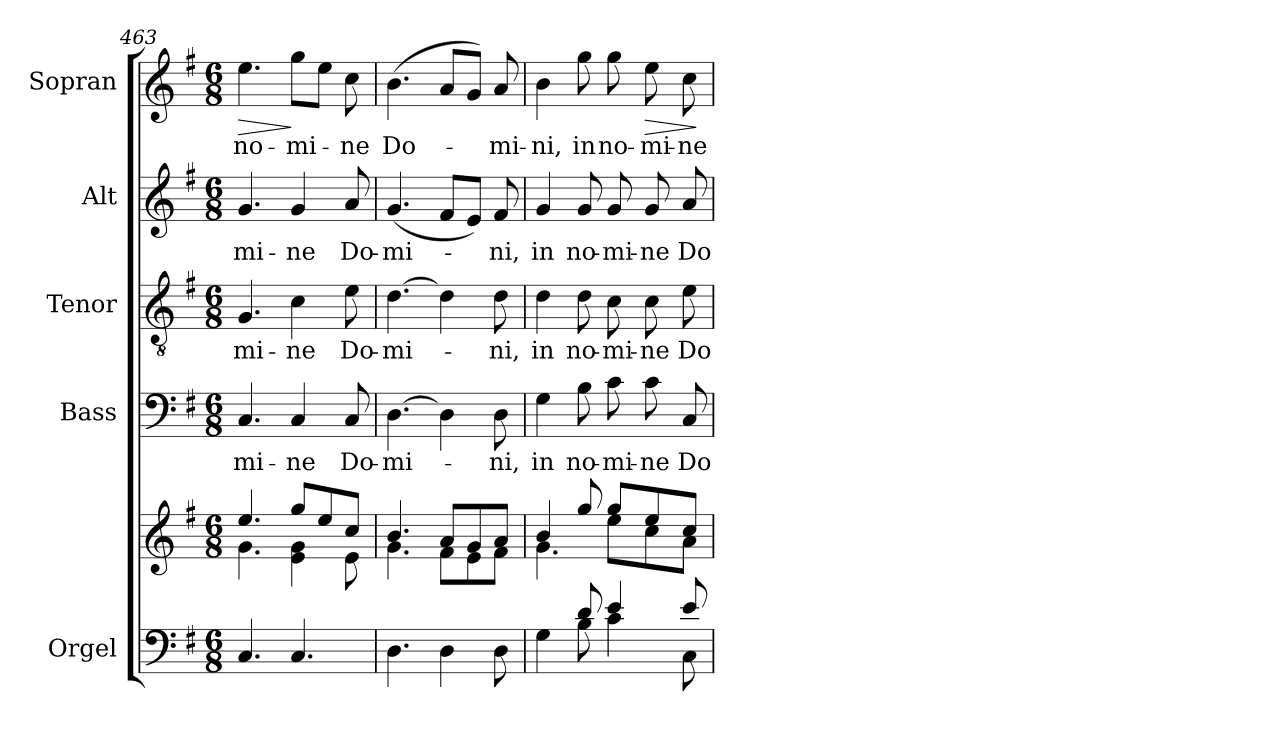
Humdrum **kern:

**kern	**kern	**kern	**text	**kern	**text	**kern	**text	**kern	**text	**dynam
*part5	*part5	*part4	*part4	*part3	*part3	*part2	*part2	*part1	*part1	*part1
*staff6	*staff5	*staff4	*staff4	*staff3	*staff3	*staff2	*staff2	*staff1	*staff1	*staff1
*I"Orgel	*	*I"Bass	*	*I"Tenor	*	*I"Alt	*	*I"Sopran	*	*
*I'Org.	*	*I'B.	*	*I'T.	*	*I'A.	*	*I'S.	*	*
*clefF4	*clefG2	*clefF4	*	*clefGv2	*	*clefG2	*	*clefG2	*	*
*k[f#]	*k[f#]	*k[f#]	*	*k[f#]	*	*k[f#]	*	*k[f#]	*	*
*G:	*G:	*G:	*	*G:	*	*G:	*	*G:	*	*
*M6/8	*M6/8	*M6/8	*	*M6/8	*	*M6/8	*	*M6/8	*	*
=463	=463	=463	=463	=463	=463	=463	=463	=463	=463	=463
*	*^	*	*	*	*	*	*	*	*	*
!	!	!	!	!LO:LY:b	!	!LO:LY:b	!	!LO:LY:b	!	!LO:LY:b	!LO:HP:b
4.C/	4.ee/	4.g\	4.C/	-mi-	4.G/	-mi-	4.g/	-mi-	4.ee\	no-	>
!	!	!	!	!LO:LY:b	!	!LO:LY:b	!	!LO:LY:b	!	!LO:LY:b	!
4.C/	8gg/L	4e\ 4g\	4C/	-ne	4c\	-ne	4g/	-ne	8gg\L	-mi-	]
.	8ee/	.	.	.	.	.	.	.	8ee\J	.	.
!	!	!	!	!LO:LY:b	!	!LO:LY:b	!	!LO:LY:b	!	!LO:LY:b	!
.	8cc/J	8e\	8C/	Do-	8e\	Do-	8a/	Do-	8cc\	-ne	.
=464	=464	=464	=464	=464	=464	=464	=464	=464	=464	=464	=464
!	!	!	!	!LO:LY:b	!	!LO:LY:b	!	!LO:LY:b	!	!LO:LY:b	!
4.D\	4.b/	4.g\	[4.D\	-mi-	[4.d\	-mi-	(<4.g/	-mi-	(>4.b\	Do-	.
4D\	8a/L	8f#\L	4D\]	.	4d\]	.	8f#/L	.	8a/L	.	.
.	8g/	8e\	.	.	.	.	8e/J)	.	8g/J)	.	.
!	!	!	!	!LO:LY:b	!	!LO:LY:b	!	!LO:LY:b	!	!LO:LY:b	!
8D\	8a/J	8f#\J	8D\	-ni,	8d\	-ni,	8f#/	-ni,	8a/	-mi-	.
!!LO:LB:g=z
=465	=465	=465	=465	=465	=465	=465	=465	=465	=465	=465	=465
*^	*	*	*	*	*	*	*	*	*	*	*
!	!	!	!	!	!LO:LY:b	!	!LO:LY:b	!	!LO:LY:b	!	!LO:LY:b	!
4ryy	4G\	4b/	4.g\	4G\	in	4d\	in	4g/	in	4b\	-ni,	.
!	!	!	!	!	!LO:LY:b	!	!LO:LY:b	!	!LO:LY:b	!	!LO:LY:b	!
8d/	8B\	8gg/	.	8B\	no-	8d\	no-	8g/	no-	8gg\	in	.
!	!	!	!	!	!LO:LY:b	!	!LO:LY:b	!	!LO:LY:b	!	!LO:LY:b	!
4e/	4c\	8gg/L	8ee\L	8c\	-mi-	8c\	-mi-	8g/	-mi-	8gg\	no-	.
!	!	!	!	!	!LO:LY:b	!	!LO:LY:b	!	!LO:LY:b	!	!LO:LY:b	!LO:HP:b
.	.	8ee/	8cc\	8c\	-ne	8c\	-ne	8g/	-ne	8ee\	-mi-	>
!	!	!	!	!	!LO:LY:b	!	!LO:LY:b	!	!LO:LY:b	!	!LO:LY:b	!
8e/	8C\	8cc/J	8a\J	8C/	Do-	8e\	Do-	8a/	Do-	8cc\	-ne	.
*v	*v	*	*	*	*	*	*	*	*	*	*	*
*	*v	*v	*	*	*	*	*	*	*	*	*
.	.	.	.	.	.	.	.	.	.	]
=	=	=	=	=	=	=	=	=	=	=
*-	*-	*-	*-	*-	*-	*-	*-	*-	*-	*-
